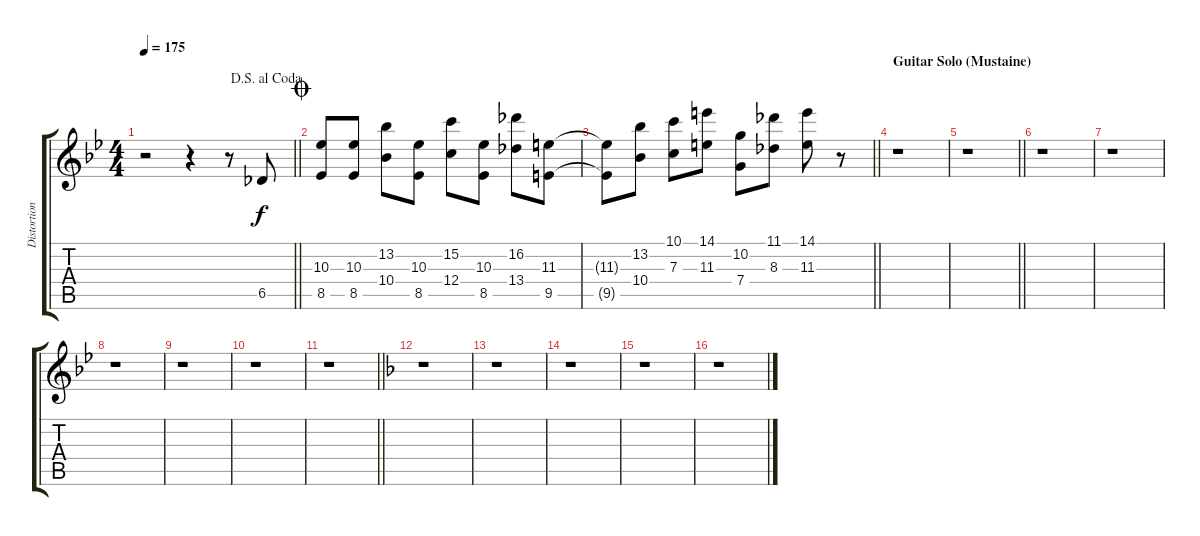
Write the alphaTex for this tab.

\track ("Distortion Guitar" "Distortion") {instrument distortionguitar}
\staff {score tabs}
\tuning (D4 A3 F3 C3 G2 D2) {hide}
\ts (4 4)
\jump dalsegnoalcoda
\tempo 175
\clef g2
\barLineRight lightlight
\ks bb
r.2{dy f} r.4 r.8 6.5.8 |
\jump coda
(10.3 8.5).8 (10.3 8.5).8 (13.2 10.4).8 (10.3 8.5).8 (15.2 12.4).8 (10.3 8.5).8 (16.2 13.4).8 (11.3 9.5).8 |
\barLineRight lightlight
(11.3{t} 9.5{t}).8 (13.2 10.4).8 (10.1 7.3).8 (14.1 11.3).8 (10.2 7.4).8 (11.1 8.3).8 (14.1 11.3).8 r.8 |
\section ("" "Guitar Solo (Mustaine)")
r.1 |
\barLineRight lightlight
r.1 |
r.1 |
r.1 |
r.1 |
r.1 |
r.1 |
\barLineRight lightlight
r.1 |
\ks f
r.1 |
r.1 |
r.1 |
r.1 |
r.1
